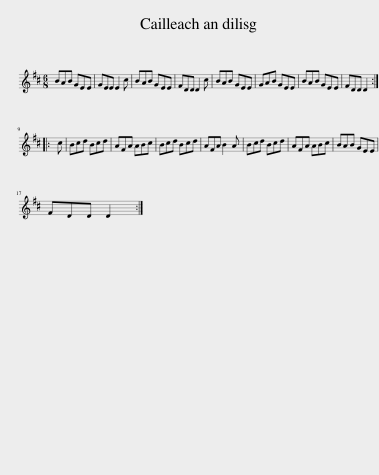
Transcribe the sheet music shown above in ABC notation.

X:1
L:1/8
M:6/8
I:linebreak $
K:D
V:1 treble
V:1
 BAB GEE | GEE E2 c | BAB GEE | FDD D2 c | BAB GEE | %5
 GAB GEE | BAB GEE | FDD D2 ::$ c | Bcd Bcd | %10
 AFA ABc | Bcd Bcd | AFA B2 A | Bcd Bcd | AFA ABc | %15
 BAB GEE |$ FDD D2 :| %17
